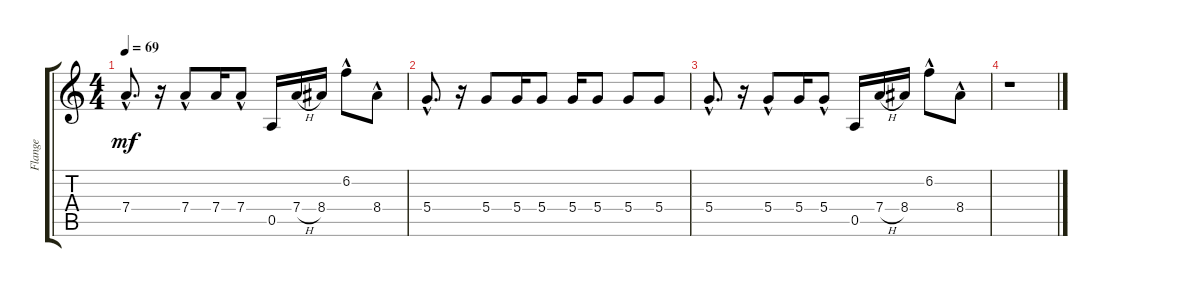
\track ("Flange" "Flange") {instrument electricguitarjazz}
\staff {score tabs}
\tuning (E4 B3 G3 D3 A2 D2) {hide}
\ts (4 4)
\tempo 69
\clef g2
\ks c
7.4{hac}.8{d dy mf} r.16 7.4{hac}.8 7.4.16 7.4{hac}.8 0.5.16 7.4{h}.16 8.4.16 6.2{hac}.8 8.4{hac}.8 |
5.4{hac}.8{d} r.16 5.4.8 5.4.16 5.4.8 5.4.16 5.4.8 5.4.8 5.4.8 |
5.4{hac}.8{d} r.16 5.4{hac}.8 5.4.16 5.4{hac}.8 0.5.16 7.4{h}.16 8.4.16 6.2{hac}.8 8.4{hac}.8 |
r.1
